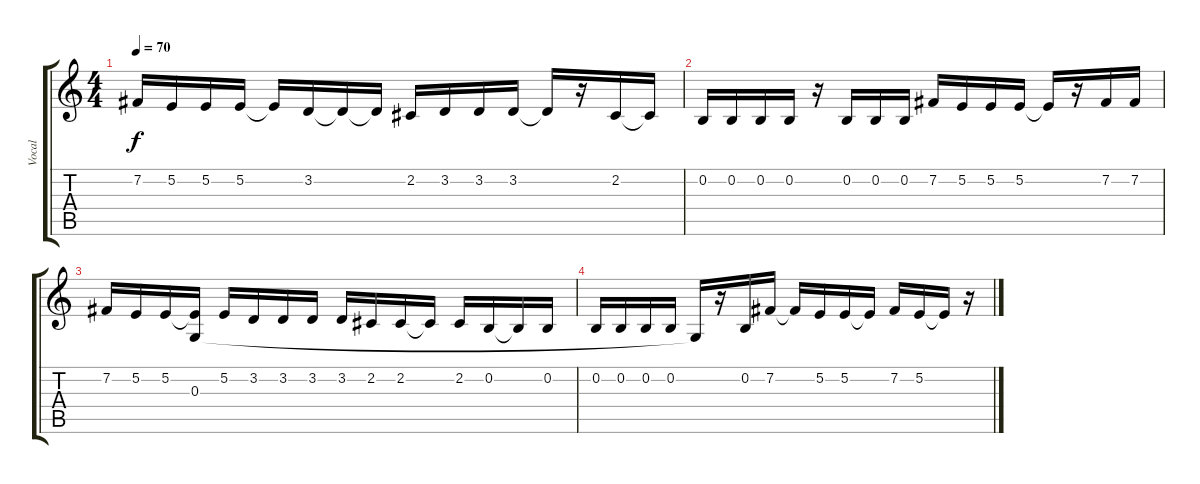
\track ("Vocal" "Vocal") {instrument viola}
\staff {score tabs}
\tuning (E4 B3 G3 D3 A2 E2) {hide}
\ts (4 4)
\tempo 70
\clef g2
\ks c
7.2.16{dy f} 5.2.16 5.2.16 5.2.16 5.2{t}.16 3.2.16 3.2{t}.16 3.2{t}.16 2.2.16 3.2.16 3.2.16 3.2.16 3.2{t}.16 r.16 2.2.16 2.2{t}.16 |
0.2.16 0.2.16 0.2.16 0.2.16 r.16 0.2.16 0.2.16 0.2.16 7.2.16 5.2.16 5.2.16 5.2.16 5.2{t}.16 r.16 7.2.16 7.2.16 |
7.2.16 5.2.16 5.2.16 (5.2{t} 0.3).16 5.2.16 3.2.16 3.2.16 3.2.16 3.2.16 2.2.16 2.2.16 2.2{t}.16 2.2.16 0.2.16 0.2{t}.16 0.2.16 |
0.2.16 0.2.16 0.2.16 0.2.16 0.3{t}.16 r.16 0.2.16 7.2.16 7.2{t}.16 5.2.16 5.2.16 5.2{t}.16 7.2.16 5.2.16 5.2{t}.16 r.16
